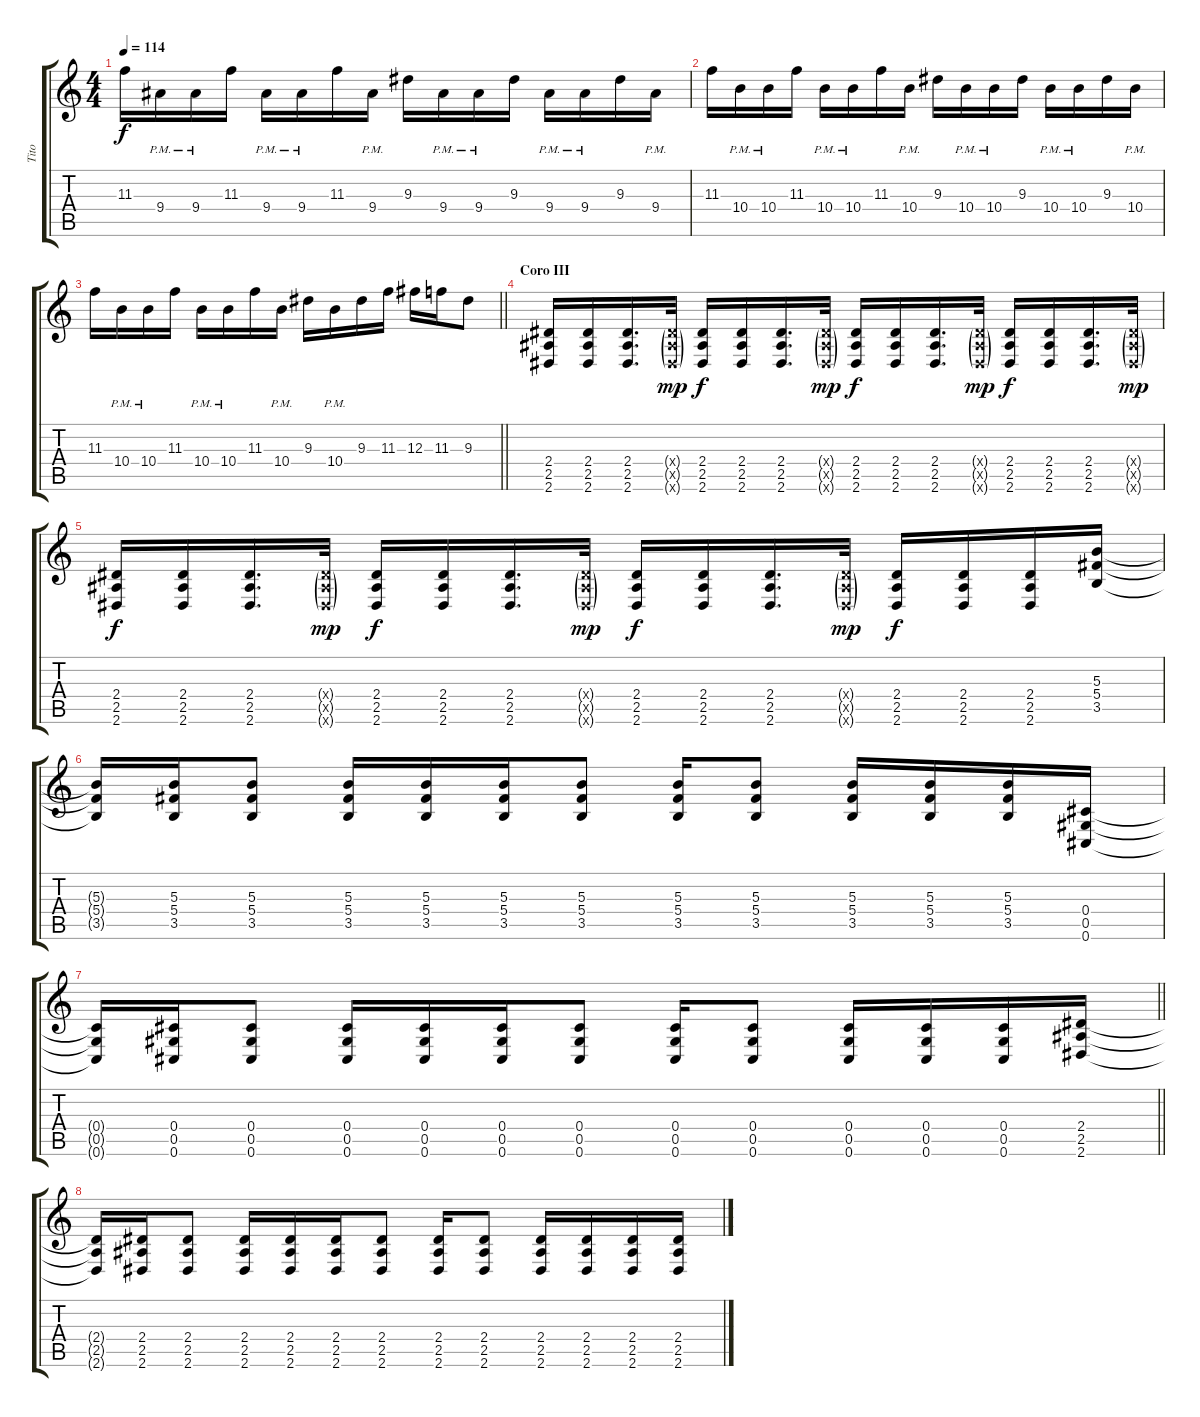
\track ("Tito" "Tito") {instrument distortionguitar}
\staff {score tabs}
\tuning (Eb4 Bb3 Gb3 Db3 Ab2 Db2) {hide}
\ts (4 4)
\tempo 114
\clef g2
\ks c
11.3.16{dy f} 9.4{pm}.16 9.4{pm}.16 11.3.16 9.4{pm}.16 9.4{pm}.16 11.3.16 9.4{pm}.16 9.3.16 9.4{pm}.16 9.4{pm}.16 9.3.16 9.4{pm}.16 9.4{pm}.16 9.3.16 9.4{pm}.16 |
11.3.16 10.4{pm}.16 10.4{pm}.16 11.3.16 10.4{pm}.16 10.4{pm}.16 11.3.16 10.4{pm}.16 9.3.16 10.4{pm}.16 10.4{pm}.16 9.3.16 10.4{pm}.16 10.4{pm}.16 9.3.16 10.4{pm}.16 |
\barLineRight lightlight
11.3.16 10.4{pm}.16 10.4{pm}.16 11.3.16 10.4{pm}.16 10.4{pm}.16 11.3.16 10.4{pm}.16 9.3.16 10.4{pm}.16 9.3.16 11.3.16 12.3.16 11.3.16 9.3.8 |
\section ("" "Coro III")
(2.4 2.5 2.6).16 (2.4 2.5 2.6).16 (2.4 2.5 2.6).16{d} (2.4{g x} 2.5{g x} 2.6{g x}).32{dy mp} (2.4 2.5 2.6).16{dy f} (2.4 2.5 2.6).16 (2.4 2.5 2.6).16{d} (2.4{g x} 2.5{g x} 2.6{g x}).32{dy mp} (2.4 2.5 2.6).16{dy f} (2.4 2.5 2.6).16 (2.4 2.5 2.6).16{d} (2.4{g x} 2.5{g x} 2.6{g x}).32{dy mp} (2.4 2.5 2.6).16{dy f} (2.4 2.5 2.6).16 (2.4 2.5 2.6).16{d} (2.4{g x} 2.5{g x} 2.6{g x}).32{dy mp} |
(2.4 2.5 2.6).16{dy f} (2.4 2.5 2.6).16 (2.4 2.5 2.6).16{d} (2.4{g x} 2.5{g x} 2.6{g x}).32{dy mp} (2.4 2.5 2.6).16{dy f} (2.4 2.5 2.6).16 (2.4 2.5 2.6).16{d} (2.4{g x} 2.5{g x} 2.6{g x}).32{dy mp} (2.4 2.5 2.6).16{dy f} (2.4 2.5 2.6).16 (2.4 2.5 2.6).16{d} (2.4{g x} 2.5{g x} 2.6{g x}).32{dy mp} (2.4 2.5 2.6).16{dy f} (2.4 2.5 2.6).16 (2.4 2.5 2.6).16 (5.3 5.4 3.5).16 |
(5.3{t} 5.4{t} 3.5{t}).16 (5.3 5.4 3.5).16 (5.3 5.4 3.5).8 (5.3 5.4 3.5).16 (5.3 5.4 3.5).16 (5.3 5.4 3.5).16 (5.3 5.4 3.5).8 (5.3 5.4 3.5).16 (5.3 5.4 3.5).8 (5.3 5.4 3.5).16 (5.3 5.4 3.5).16 (5.3 5.4 3.5).16 (0.4 0.5 0.6).16 |
\barLineRight lightlight
(0.4{t} 0.5{t} 0.6{t}).16 (0.4 0.5 0.6).16 (0.4 0.5 0.6).8 (0.4 0.5 0.6).16 (0.4 0.5 0.6).16 (0.4 0.5 0.6).16 (0.4 0.5 0.6).8 (0.4 0.5 0.6).16 (0.4 0.5 0.6).8 (0.4 0.5 0.6).16 (0.4 0.5 0.6).16 (0.4 0.5 0.6).16 (2.4 2.5 2.6).16 |
(2.4{t} 2.5{t} 2.6{t}).16 (2.4 2.5 2.6).16 (2.4 2.5 2.6).8 (2.4 2.5 2.6).16 (2.4 2.5 2.6).16 (2.4 2.5 2.6).16 (2.4 2.5 2.6).8 (2.4 2.5 2.6).16 (2.4 2.5 2.6).8 (2.4 2.5 2.6).16 (2.4 2.5 2.6).16 (2.4 2.5 2.6).16 (2.4 2.5 2.6).16
